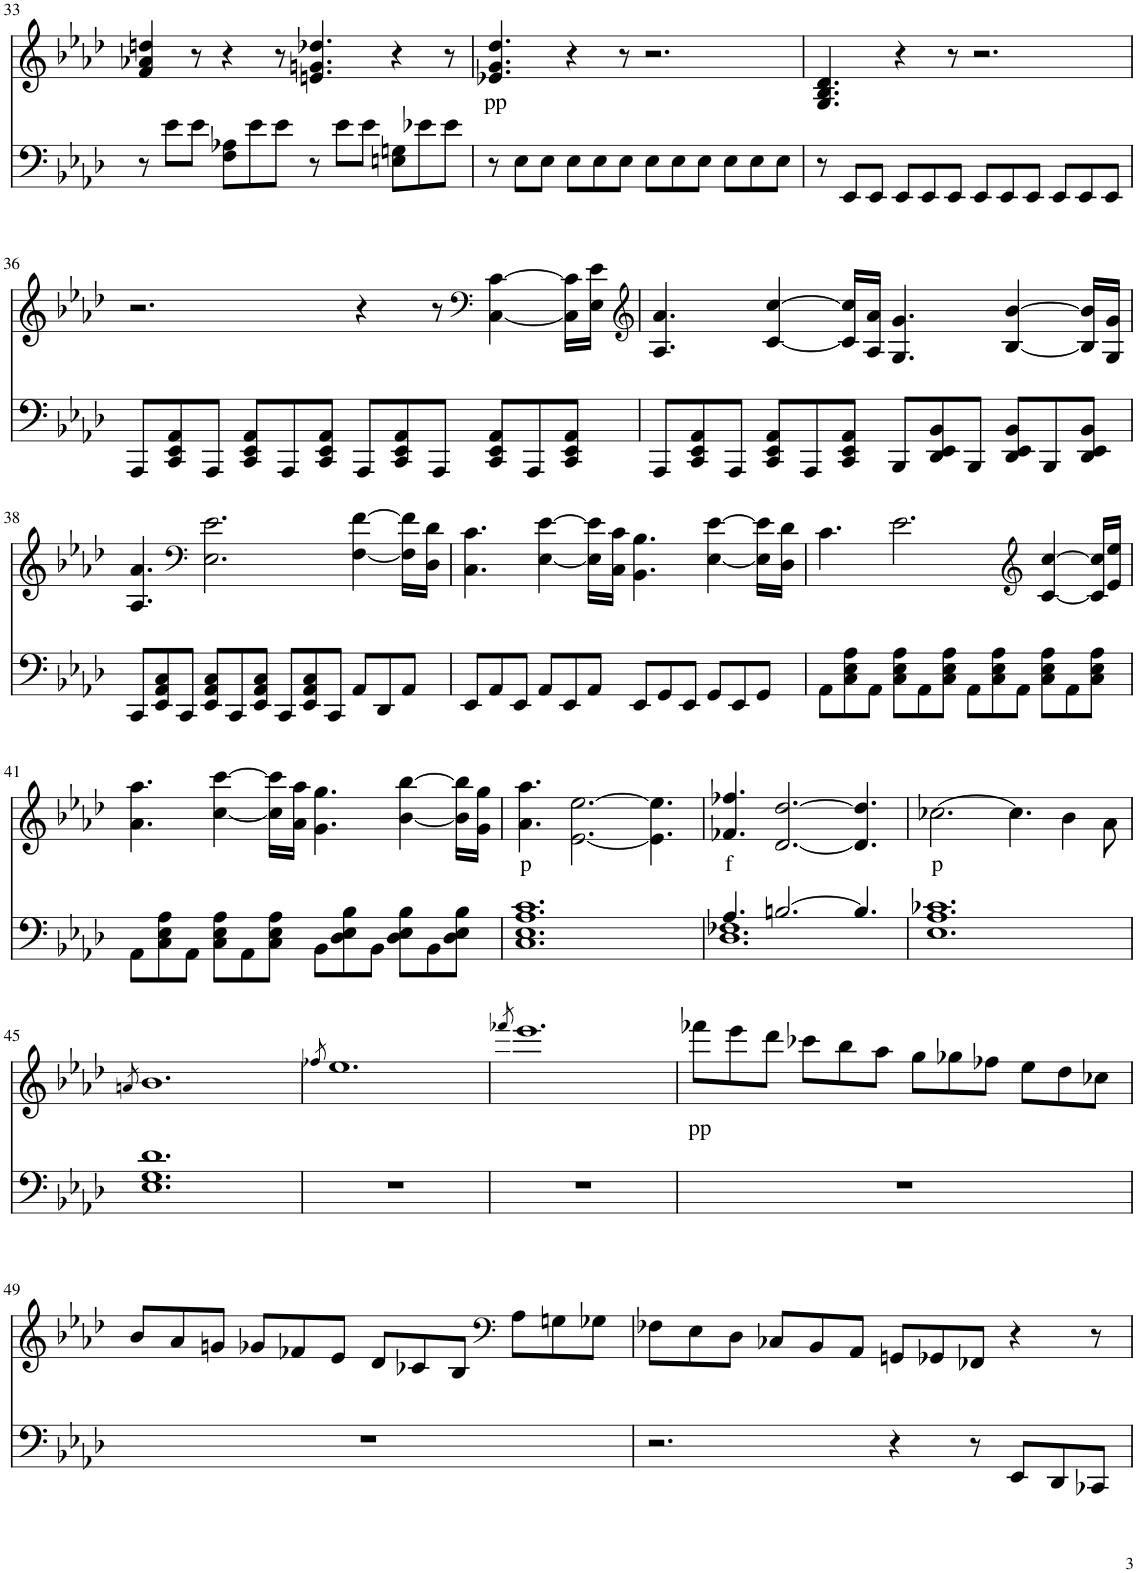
**kern	**kern	**text
*part2	*part1	*part1
*staff2	*staff1	*staff1
*I"piano	*I"piano	*
*I'Pno	*I'Pno	*
!!LO:PB:g=z
*clefF4	*clefG2	*
*k[b-e-a-d-]	*k[b-e-a-d-]	*
*f:	*f:	*
*M12/8	*M12/8	*
=33	=33	=33
8r	4f/ 4a-X/ 4ddn/	.
8e-\L	.	.
8e-\J	8r	.
8F\ 8A-X\L	4r	.
8e-\	.	.
8e-\J	8r	.
8r	4.en/ 4.gn/ 4.dd-X/	.
8e-\L	.	.
8e-\J	.	.
8En\ 8Gn\L	4r	.
8e-X\	.	.
8e-\J	8r	.
=34	=34	=34
!	!	!LO:LY:b
8r	4.e-X/ 4.g/ 4.dd-/	pp
8E-\L	.	.
8E-\J	.	.
8E-\L	4r	.
8E-\	.	.
8E-\J	8r	.
8E-\L	2.r	.
8E-\	.	.
8E-\J	.	.
8E-\L	.	.
8E-\	.	.
8E-\J	.	.
=35	=35	=35
8r	4.G/ 4.B-/ 4.d-/	.
8EE-/L	.	.
8EE-/J	.	.
8EE-/L	4r	.
8EE-/	.	.
8EE-/J	8r	.
8EE-/L	2.r	.
8EE-/	.	.
8EE-/J	.	.
8EE-/L	.	.
8EE-/	.	.
8EE-/J	.	.
!!LO:LB:g=z
=36	=36	=36
8AAA-/L	2.r	.
8CC/ 8EE-/ 8AA-/	.	.
8AAA-/J	.	.
8CC/ 8EE-/ 8AA-/L	.	.
8AAA-/	.	.
8CC/ 8EE-/ 8AA-/J	.	.
8AAA-/L	4r	.
8CC/ 8EE-/ 8AA-/	.	.
8AAA-/J	8r	.
*	*clefF4	*
8CC/ 8EE-/ 8AA-/L	[4C\ [4c\	.
8AAA-/	.	.
8CC/ 8EE-/ 8AA-/J	16C\] 16c\]LL	.
.	16E-\ 16e-\JJ	.
=37	=37	=37
*	*clefG2	*
8AAA-/L	4.A-/ 4.a-/	.
8CC/ 8EE-/ 8AA-/	.	.
8AAA-/J	.	.
8CC/ 8EE-/ 8AA-/L	[4c/ [4cc/	.
8AAA-/	.	.
8CC/ 8EE-/ 8AA-/J	16c/] 16cc/]LL	.
.	16A-/ 16a-/JJ	.
8BBB-/L	4.G/ 4.g/	.
8DD-/ 8EE-/ 8BB-/	.	.
8BBB-/J	.	.
8DD-/ 8EE-/ 8BB-/L	[4B-/ [4b-/	.
8BBB-/	.	.
8DD-/ 8EE-/ 8BB-/J	16B-/] 16b-/]LL	.
.	16G/ 16g/JJ	.
!!LO:LB:g=z
=38	=38	=38
8CC/L	4.A-/ 4.a-/	.
8EE-/ 8AA-/ 8C/	.	.
8CC/J	.	.
*	*clefF4	*
8EE-/ 8AA-/ 8C/L	2.E-\ 2.e-\	.
8CC/	.	.
8EE-/ 8AA-/ 8C/J	.	.
8CC/L	.	.
8EE-/ 8AA-/ 8C/	.	.
8CC/J	.	.
8AA-/L	[4F\ [4f\	.
8DD-/	.	.
8AA-/J	16F\] 16f\]LL	.
.	16D-\ 16d-\JJ	.
=39	=39	=39
8EE-/L	4.C\ 4.c\	.
8AA-/	.	.
8EE-/J	.	.
8AA-/L	[4E-\ [4e-\	.
8EE-/	.	.
8AA-/J	16E-\] 16e-\]LL	.
.	16C\ 16c\JJ	.
8EE-/L	4.BB-\ 4.B-\	.
8GG/	.	.
8EE-/J	.	.
8GG/L	[4E-\ [4e-\	.
8EE-/	.	.
8GG/J	16E-\] 16e-\]LL	.
.	16D-\ 16d-\JJ	.
=40	=40	=40
8AA-\L	4.c\	.
8C\ 8E-\ 8A-\	.	.
8AA-\J	.	.
8C\ 8E-\ 8A-\L	2.e-\	.
8AA-\	.	.
8C\ 8E-\ 8A-\J	.	.
8AA-\L	.	.
8C\ 8E-\ 8A-\	.	.
8AA-\J	.	.
*	*clefG2	*
8C\ 8E-\ 8A-\L	[4c/ [4cc/	.
8AA-\	.	.
8C\ 8E-\ 8A-\J	16c/] 16cc/]LL	.
.	16e-/ 16ee-/JJ	.
!!LO:LB:g=z
=41	=41	=41
8AA-\L	4.a-\ 4.aa-\	.
8C\ 8E-\ 8A-\	.	.
8AA-\J	.	.
8C\ 8E-\ 8A-\L	[4cc\ [4ccc\	.
8AA-\	.	.
8C\ 8E-\ 8A-\J	16cc\] 16ccc\]LL	.
.	16a-\ 16aa-\JJ	.
8BB-\L	4.g\ 4.gg\	.
8D-\ 8E-\ 8B-\	.	.
8BB-\J	.	.
8D-\ 8E-\ 8B-\L	[4b-\ [4bb-\	.
8BB-\	.	.
8D-\ 8E-\ 8B-\J	16b-\] 16bb-\]LL	.
.	16g\ 16gg\JJ	.
=42	=42	=42
!	!	!LO:LY:b
1.C 1.E- 1.A- 1.c	4.a-\ 4.aa-\	p
.	[2.e-\ [2.ee-\	.
.	4.e-\] 4.ee-\]	.
=43	=43	=43
*^	*	*
!	!	!	!LO:LY:b
4.A-/	1.D- 1.F-X	4.f-X/ 4.ff-X/	f
[2.Bn/	.	[2.d-/ [2.dd-/	.
4.B/]	.	4.d-/] 4.dd-/]	.
*v	*v	*	*
=44	=44	=44
!	!	!LO:LY:b
1.E- 1.A- 1.c-X	[2.cc-X\	p
.	4.cc-\]	.
.	4b-\	.
.	8a-\	.
!!LO:LB:g=z
=45	=45	=45
.	8qan/	.
1.E- 1.G 1.d-	1.b-	.
=46	=46	=46
.	8qff-X/	.
1.r	1.ee-	.
=47	=47	=47
.	8qfff-X/	.
1.r	1.eee-	.
=48	=48	=48
!	!	!LO:LY:b
1.r	8fff-X\L	pp
.	8eee-\	.
.	8ddd-\J	.
.	8ccc-X\L	.
.	8bb-\	.
.	8aa-\J	.
.	8gg\L	.
.	8gg-X\	.
.	8ff-X\J	.
.	8ee-\L	.
.	8dd-\	.
.	8cc-X\J	.
!!LO:LB:g=z
=49	=49	=49
1.r	8b-/L	.
.	8a-/	.
.	8gn/J	.
.	8g-X/L	.
.	8f-X/	.
.	8e-/J	.
.	8d-/L	.
.	8c-X/	.
.	8B-/J	.
*	*clefF4	*
.	8A-\L	.
.	8Gn\	.
.	8G-X\J	.
=50	=50	=50
2.r	8F-X\L	.
.	8E-\	.
.	8D-\J	.
.	8C-X/L	.
.	8BB-/	.
.	8AA-/J	.
4r	8GGn/L	.
.	8GG-X/	.
8r	8FF-X/J	.
8EE-/L	4r	.
8DD-/	.	.
8CC-X/J	8r	.
=	=	=
*-	*-	*-
